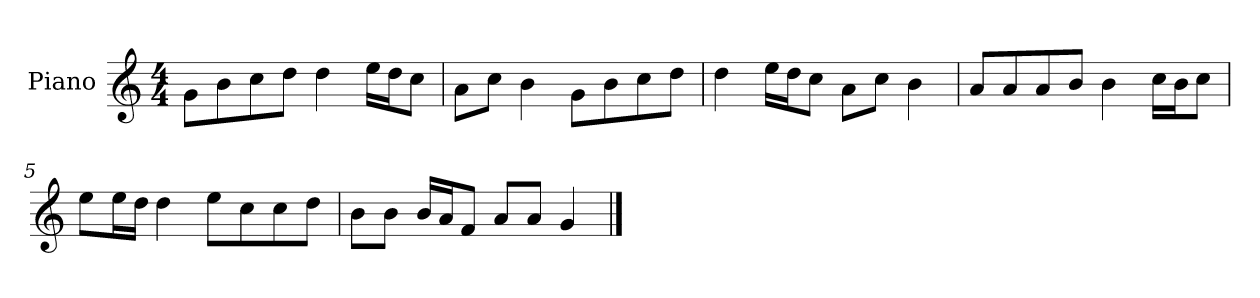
**kern
*part1
*staff1
*I"Piano
*I'P-no
*clefG2
*k[]
*M4/4
*MM90
=1
8g\L
8b\
8cc\
8dd\J
4dd\
16ee\LL
16dd\J
8cc\J
=2
8a\L
8cc\J
4b\
8g\L
8b\
8cc\
8dd\J
=3
4dd\
16ee\LL
16dd\J
8cc\J
8a\L
8cc\J
4b\
=4
8a/L
8a/
8a/
8b/J
4b\
16cc\LL
16b\J
8cc\J
=5
8ee\L
16ee\L
16dd\JJ
4dd\
8ee\L
8cc\
8cc\
8dd\J
!!LO:LB:g=z
=6
8b\L
8b\J
16b/LL
16a/J
8f/J
8a/L
8a/J
4g/
==
*-
